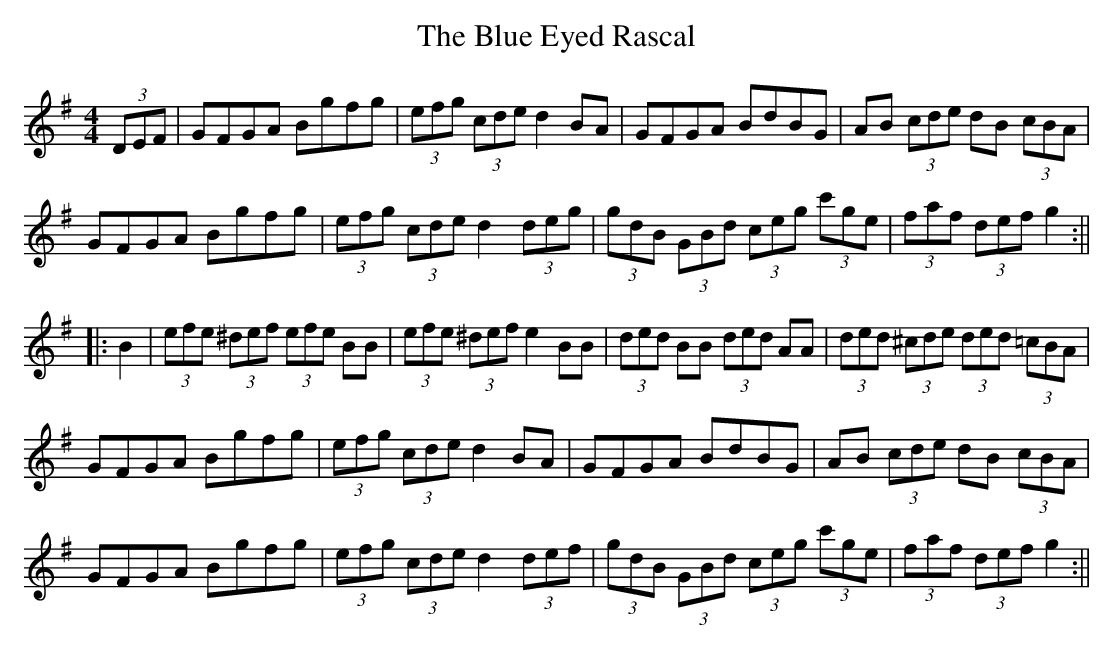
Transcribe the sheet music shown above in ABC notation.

X:1
T:The Blue Eyed Rascal
M:4/4
L:1/8
K:G
(3DEF|GFGA Bgfg|(3efg (3cde d2 BA|GFGA BdBG|AB (3cde dB (3cBA|!
GFGA Bgfg|(3efg (3cde d2 (3deg|(3gdB (3GBd (3ceg (3c'ge|(3faf (3def g2:||!
|:B2|(3efe (3^def (3efe BB|(3efe (3^def e2 BB|(3ded BB (3ded AA|(3ded (3^cde
(3ded (3=cBA|!
GFGA Bgfg|(3efg (3cde d2 BA|GFGA BdBG|AB (3cde dB (3cBA|!
GFGA Bgfg|(3efg (3cde d2 (3def|(3gdB (3GBd (3ceg (3c'ge|(3faf (3def g2:||
